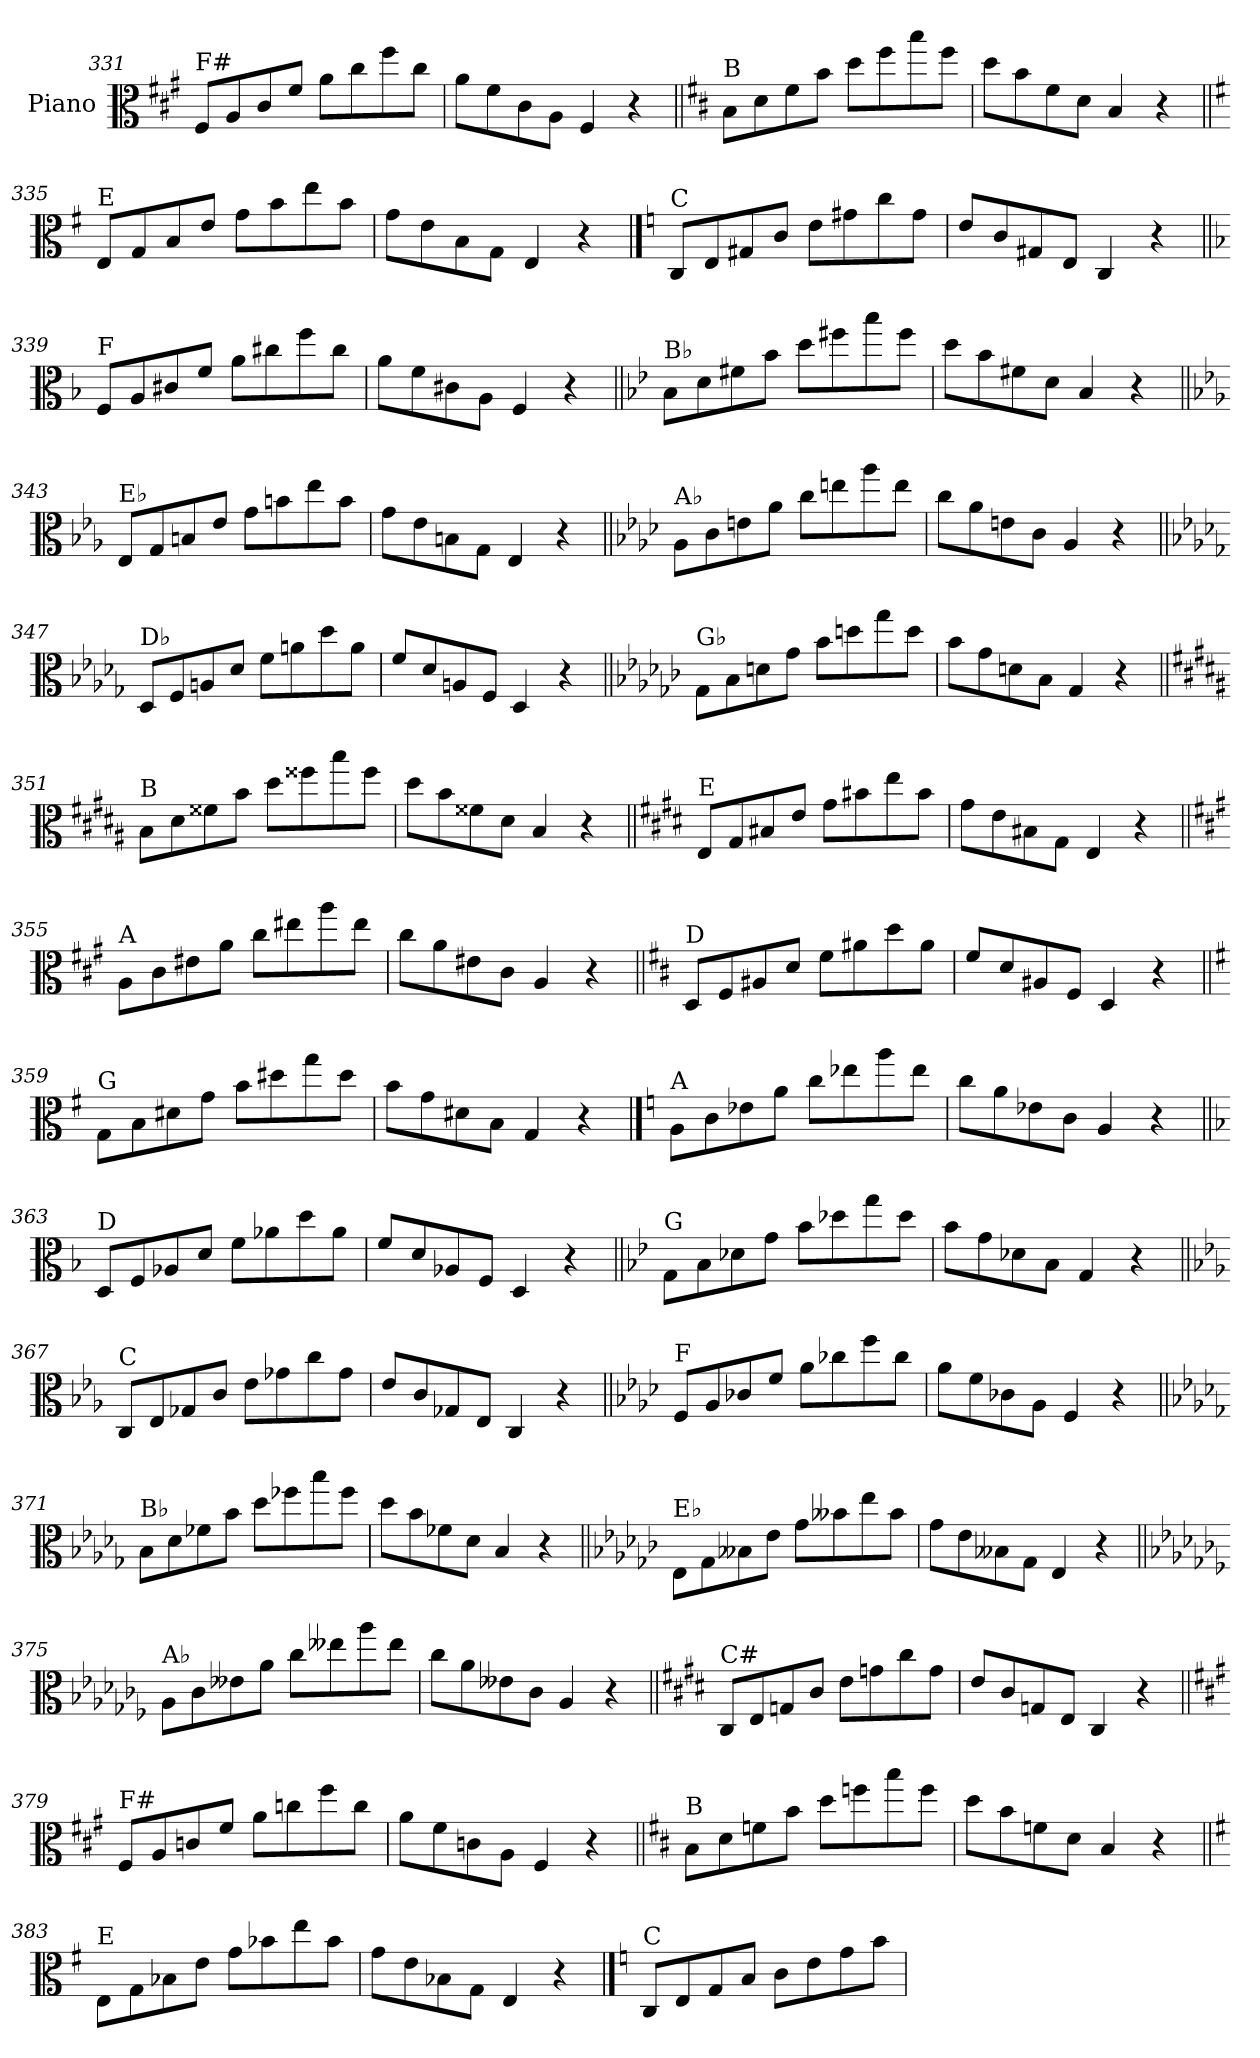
**kern
*part1
*staff1
*I"Piano
*I'Pno.
!!LO:LB:g=z
*clefC3
*k[f#c#g#]
=331
!LO:TX:a:t=F#
8F#/L
8A/
8c#/
8f#/J
8a\L
8cc#\
8ff#\
8cc#\J
=332
8a\L
8f#\
8c#\
8A\J
4F#/
4r
=333||
*k[f#c#]
!LO:TX:a:t=B
8B\L
8d\
8f#\
8b\J
8dd\L
8ff#\
8bb\
8ff#\J
=334
8dd\L
8b\
8f#\
8d\J
4B/
4r
=335||
*k[f#]
!LO:TX:a:t=E
8E/L
8G/
8B/
8e/J
8g\L
8b\
8ee\
8b\J
=336
8g\L
8e\
8B\
8G\J
4E/
4r
!!LO:PB:g=z
==337
*k[]
!LO:TX:a:t=C
8C/L
8E/
8G#X/
8c/J
8e\L
8g#X\
8cc\
8g#\J
=338
8e/L
8c/
8G#X/
8E/J
4C/
4r
=339||
*k[b-]
!LO:TX:a:t=F
8F/L
8A/
8c#X/
8f/J
8a\L
8cc#X\
8ff\
8cc#\J
=340
8a\L
8f\
8c#X\
8A\J
4F/
4r
=341||
*k[b-e-]
!LO:TX:a:t=B♭
8B-\L
8d\
8f#X\
8b-\J
8dd\L
8ff#X\
8bb-\
8ff#\J
=342
8dd\L
8b-\
8f#X\
8d\J
4B-/
4r
!!LO:LB:g=z
=343||
*k[b-e-a-]
!LO:TX:a:t=E♭
8E-/L
8G/
8Bn/
8e-/J
8g\L
8bn\
8ee-\
8b\J
=344
8g\L
8e-\
8Bn\
8G\J
4E-/
4r
=345||
*k[b-e-a-d-]
!LO:TX:a:t=A♭
8A-\L
8c\
8en\
8a-\J
8cc\L
8een\
8aa-\
8ee\J
=346
8cc\L
8a-\
8en\
8c\J
4A-/
4r
=347||
*k[b-e-a-d-g-]
!LO:TX:a:t=D♭
8D-/L
8F/
8An/
8d-/J
8f\L
8an\
8dd-\
8a\J
=348
8f/L
8d-/
8An/
8F/J
4D-/
4r
!!LO:LB:g=z
=349||
*k[b-e-a-d-g-c-]
!LO:TX:a:t=G♭
8G-\L
8B-\
8dn\
8g-\J
8b-\L
8ddn\
8gg-\
8dd\J
=350
8b-\L
8g-\
8dn\
8B-\J
4G-/
4r
=351||
*k[f#c#g#d#a#]
!LO:TX:a:t=B
8B\L
8d#\
8f##X\
8b\J
8dd#\L
8ff##X\
8bb\
8ff##\J
=352
8dd#\L
8b\
8f##X\
8d#\J
4B/
4r
=353||
*k[f#c#g#d#]
!LO:TX:a:t=E
8E/L
8G#/
8B#X/
8e/J
8g#\L
8b#X\
8ee\
8b#\J
=354
8g#\L
8e\
8B#X\
8G#\J
4E/
4r
!!LO:LB:g=z
=355||
*k[f#c#g#]
!LO:TX:a:t=A
8A\L
8c#\
8e#X\
8a\J
8cc#\L
8ee#X\
8aa\
8ee#\J
=356
8cc#\L
8a\
8e#X\
8c#\J
4A/
4r
=357||
*k[f#c#]
!LO:TX:a:t=D
8D/L
8F#/
8A#X/
8d/J
8f#\L
8a#X\
8dd\
8a#\J
=358
8f#/L
8d/
8A#X/
8F#/J
4D/
4r
=359||
*k[f#]
!LO:TX:a:t=G
8G\L
8B\
8d#X\
8g\J
8b\L
8dd#X\
8gg\
8dd#\J
=360
8b\L
8g\
8d#X\
8B\J
4G/
4r
!!LO:LB:g=z
==361
*k[]
!LO:TX:a:t=A
8A\L
8c\
8e-X\
8a\J
8cc\L
8ee-X\
8aa\
8ee-\J
=362
8cc\L
8a\
8e-X\
8c\J
4A/
4r
=363||
*k[b-]
!LO:TX:a:t=D
8D/L
8F/
8A-X/
8d/J
8f\L
8a-X\
8dd\
8a-\J
=364
8f/L
8d/
8A-X/
8F/J
4D/
4r
=365||
*k[b-e-]
!LO:TX:a:t=G
8G\L
8B-\
8d-X\
8g\J
8b-\L
8dd-X\
8gg\
8dd-\J
=366
8b-\L
8g\
8d-X\
8B-\J
4G/
4r
!!LO:LB:g=z
=367||
*k[b-e-a-]
!LO:TX:a:t=C
8C/L
8E-/
8G-X/
8c/J
8e-\L
8g-X\
8cc\
8g-\J
=368
8e-/L
8c/
8G-X/
8E-/J
4C/
4r
=369||
*k[b-e-a-d-]
!LO:TX:a:t=F
8F/L
8A-/
8c-X/
8f/J
8a-\L
8cc-X\
8ff\
8cc-\J
=370
8a-\L
8f\
8c-X\
8A-\J
4F/
4r
=371||
*k[b-e-a-d-g-]
!LO:TX:a:t=B♭
8B-\L
8d-\
8f-X\
8b-\J
8dd-\L
8ff-X\
8bb-\
8ff-\J
=372
8dd-\L
8b-\
8f-X\
8d-\J
4B-/
4r
!!LO:LB:g=z
=373||
*k[b-e-a-d-g-c-]
!LO:TX:a:t=E♭
8E-\L
8G-\
8B--X\
8e-\J
8g-\L
8b--X\
8ee-\
8b--\J
=374
8g-\L
8e-\
8B--X\
8G-\J
4E-/
4r
=375||
*k[b-e-a-d-g-c-f-]
!LO:TX:a:t=A♭
8A-\L
8c-\
8e--X\
8a-\J
8cc-\L
8ee--X\
8aa-\
8ee--\J
=376
8cc-\L
8a-\
8e--X\
8c-\J
4A-/
4r
=377||
*k[f#c#g#d#]
!LO:TX:a:t=C#
8C#/L
8E/
8Gn/
8c#/J
8e\L
8gn\
8cc#\
8g\J
=378
8e/L
8c#/
8Gn/
8E/J
4C#/
4r
!!LO:LB:g=z
=379||
*k[f#c#g#]
!LO:TX:a:t=F#
8F#/L
8A/
8cn/
8f#/J
8a\L
8ccn\
8ff#\
8cc\J
=380
8a\L
8f#\
8cn\
8A\J
4F#/
4r
=381||
*k[f#c#]
!LO:TX:a:t=B
8B\L
8d\
8fn\
8b\J
8dd\L
8ffn\
8bb\
8ff\J
=382
8dd\L
8b\
8fn\
8d\J
4B/
4r
=383||
*k[f#]
!LO:TX:a:t=E
8E\L
8G\
8B-X\
8e\J
8g\L
8b-X\
8ee\
8b-\J
=384
8g\L
8e\
8B-X\
8G\J
4E/
4r
!!LO:PB:g=z
==385
*k[]
!LO:TX:a:t=C
8C/L
8E/
8G/
8B/J
8c\L
8e\
8g\
8b\J
=
*-
